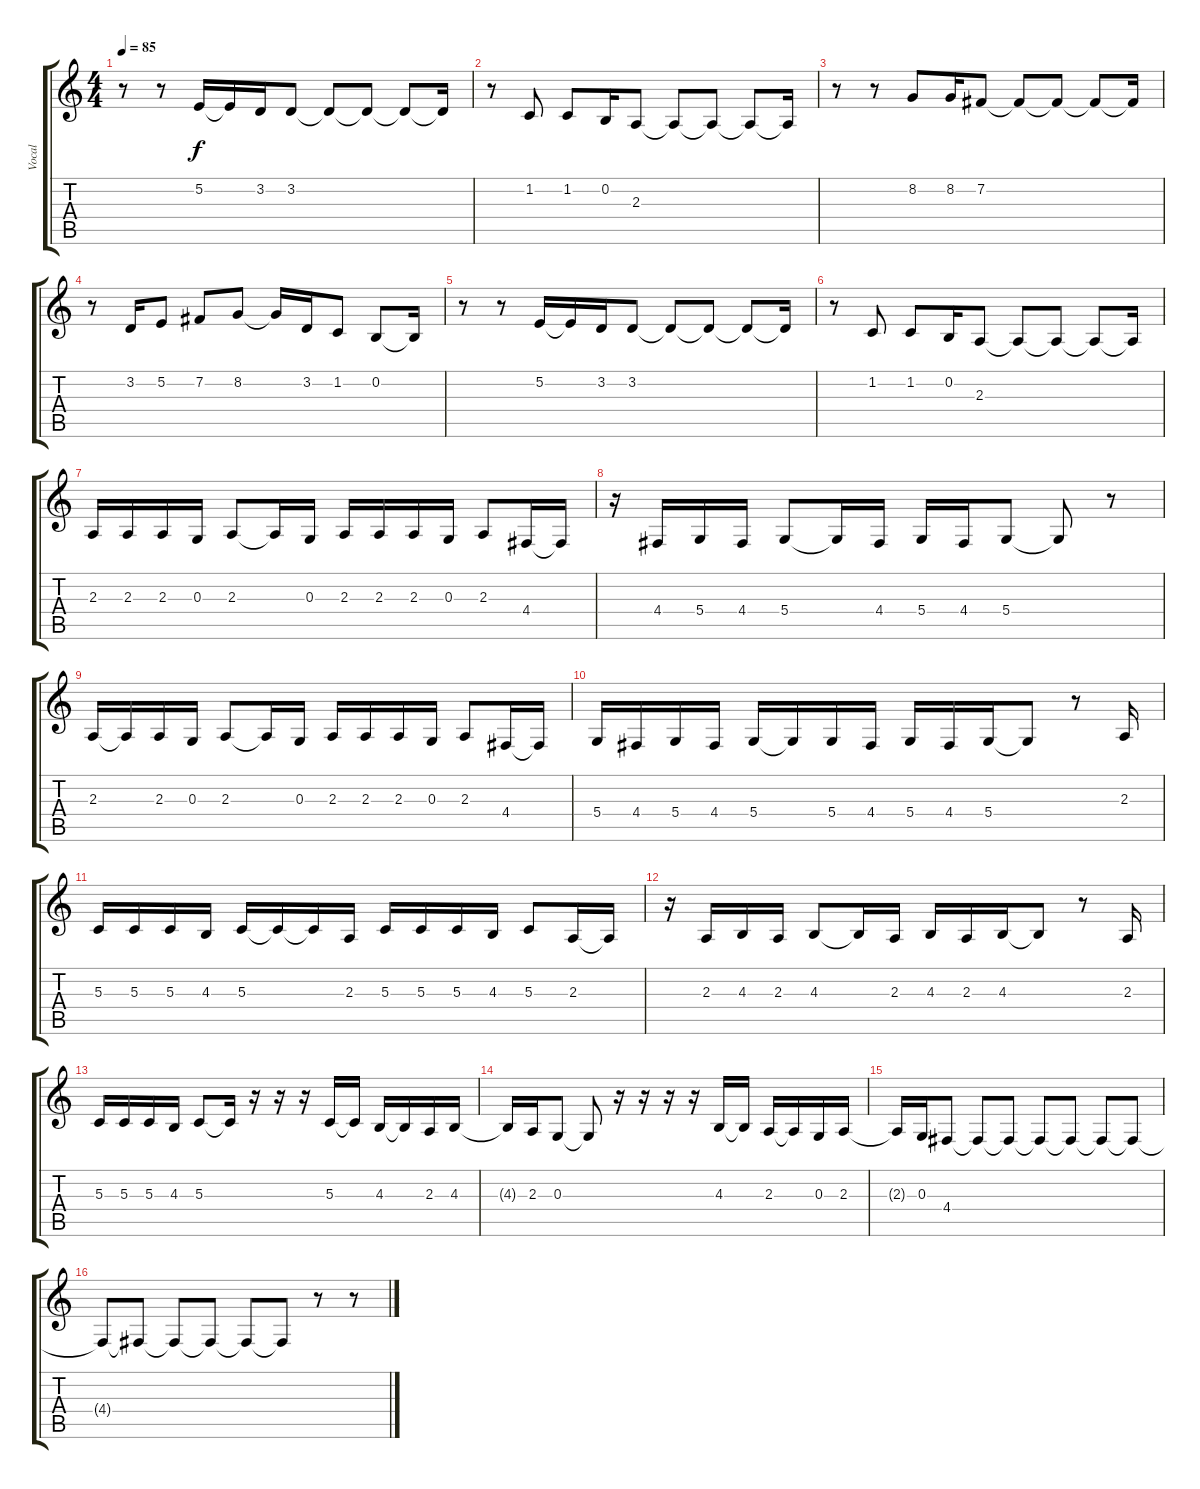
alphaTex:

\track ("Vocal" "Vocal") {instrument altosax}
\staff {score tabs}
\tuning (E4 B3 G3 D3 A2 E2) {hide}
\ts (4 4)
\tempo 85
\clef g2
\ks c
r.8{dy f} r.8 5.2.16 5.2{t}.16 3.2.16 3.2.8 3.2{t}.8 3.2{t}.8 3.2{t}.8 3.2{t}.16 |
r.8 1.2.8 1.2.8 0.2.16 2.3.8 2.3{t}.8 2.3{t}.8 2.3{t}.8 2.3{t}.16 |
r.8 r.8 8.2.8 8.2.16 7.2.8 7.2{t}.8 7.2{t}.8 7.2{t}.8 7.2{t}.16 |
r.8 3.2.16 5.2.8 7.2.8 8.2.8 8.2{t}.16 3.2.16 1.2.8 0.2.8 0.2{t}.16 |
r.8 r.8 5.2.16 5.2{t}.16 3.2.16 3.2.8 3.2{t}.8 3.2{t}.8 3.2{t}.8 3.2{t}.16 |
r.8 1.2.8 1.2.8 0.2.16 2.3.8 2.3{t}.8 2.3{t}.8 2.3{t}.8 2.3{t}.16 |
2.3.16 2.3.16 2.3.16 0.3.16 2.3.8 2.3{t}.16 0.3.16 2.3.16 2.3.16 2.3.16 0.3.16 2.3.8 4.4.16 4.4{t}.16 |
r.16 4.4.16 5.4.16 4.4.16 5.4.8 5.4{t}.16 4.4.16 5.4.16 4.4.16 5.4.8 5.4{t}.8 r.8 |
2.3.16 2.3{t}.16 2.3.16 0.3.16 2.3.8 2.3{t}.16 0.3.16 2.3.16 2.3.16 2.3.16 0.3.16 2.3.8 4.4.16 4.4{t}.16 |
5.4.16 4.4.16 5.4.16 4.4.16 5.4.16 5.4{t}.16 5.4.16 4.4.16 5.4.16 4.4.16 5.4.16 5.4{t}.8 r.8 2.3.16 |
5.3.16 5.3.16 5.3.16 4.3.16 5.3.16 5.3{t}.16 5.3{t}.16 2.3.16 5.3.16 5.3.16 5.3.16 4.3.16 5.3.8 2.3.16 2.3{t}.16 |
r.16 2.3.16 4.3.16 2.3.16 4.3.8 4.3{t}.16 2.3.16 4.3.16 2.3.16 4.3.16 4.3{t}.8 r.8 2.3.16 |
5.3.16 5.3.16 5.3.16 4.3.16 5.3.8 5.3{t}.16 r.16 r.16 r.16 5.3.16 5.3{t}.16 4.3.16 4.3{t}.16 2.3.16 4.3.16 |
4.3{t}.16 2.3.16 0.3.8 0.3{t}.8 r.16 r.16 r.16 r.16 4.3.16 4.3{t}.16 2.3.16 2.3{t}.16 0.3.16 2.3.16 |
2.3{t}.16 0.3.16 4.4.8 4.4{t}.8 4.4{t}.8 4.4{t}.8 4.4{t}.8 4.4{t}.8 4.4{t}.8 |
4.4{t}.8 4.4{t}.8 4.4{t}.8 4.4{t}.8 4.4{t}.8 4.4{t}.8 r.8 r.8
